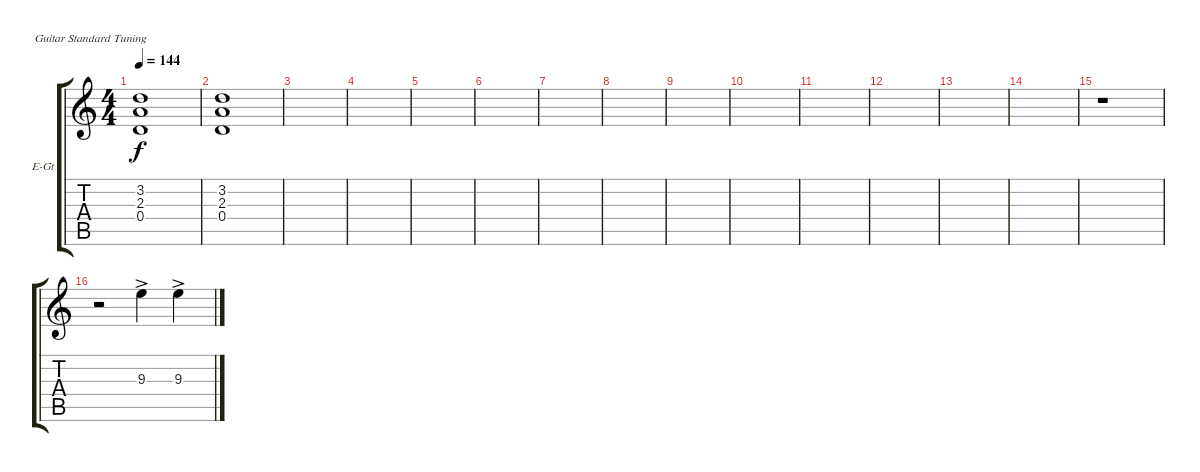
\bracketExtendMode groupsimilarinstruments
\firstSystemTrackNameOrientation horizontal
\otherSystemsTrackNameOrientation horizontal
\track ("Tom" "E-Gt") {instrument distortionguitar}
\staff {score tabs}
\tuning (E4 B3 G3 D3 A2 E2)
\ts (4 4)
\tempo 144
\clef g2
\ks c
(3.2 2.3 0.4).1{dy f} |
(3.2 2.3 0.4).1 |
|
|
|
|
|
|
|
|
|
|
|
|
r.1 |
r.2 9.3{ac}.4 9.3{ac}.4
